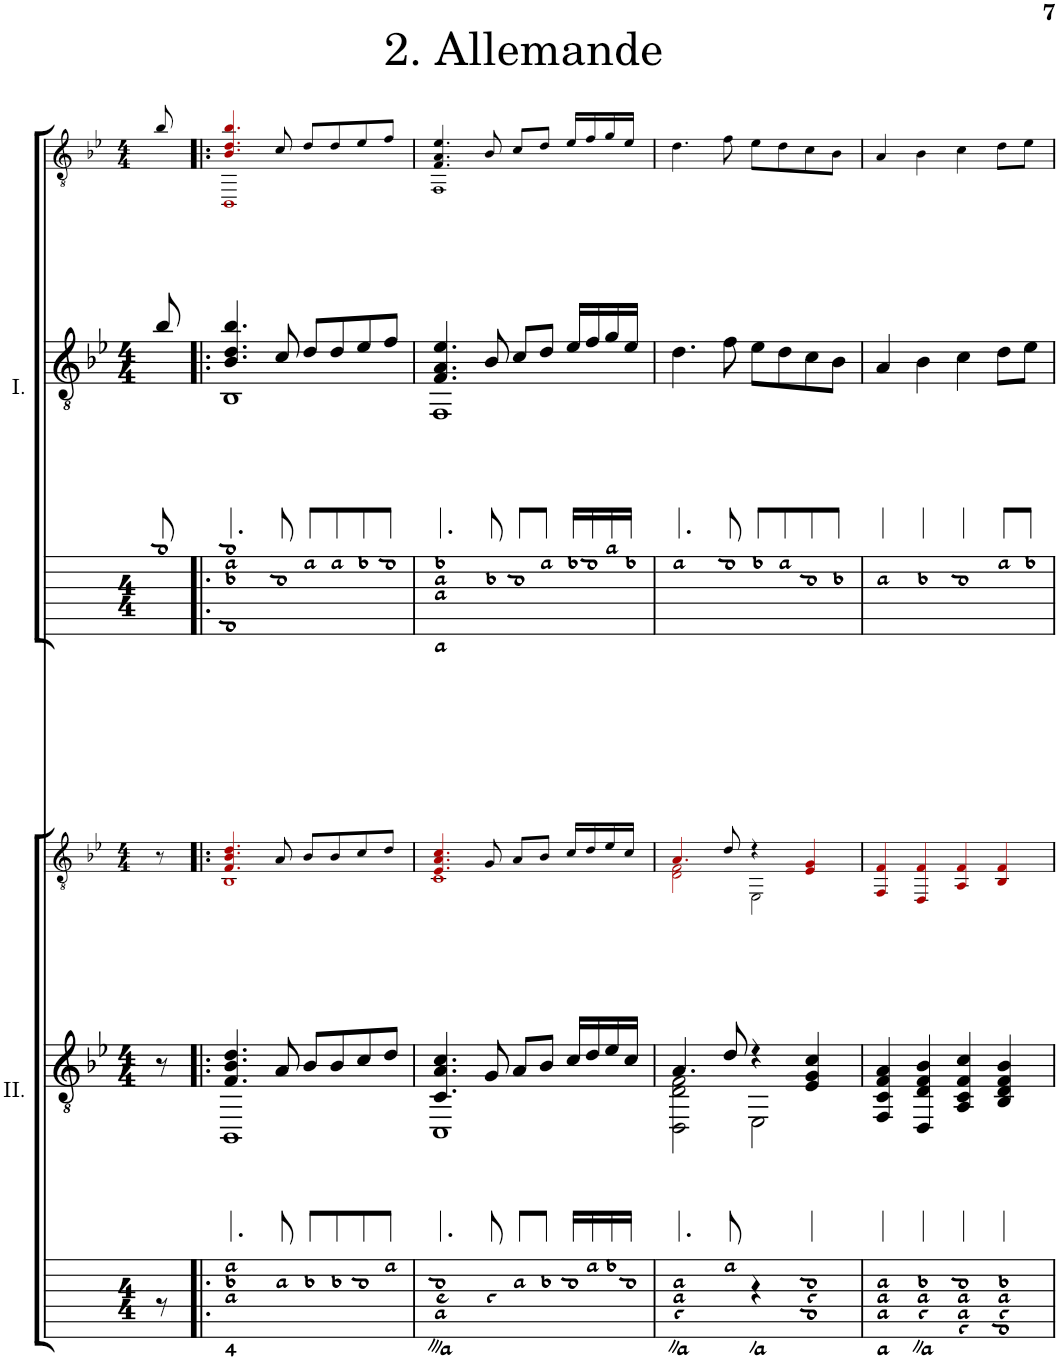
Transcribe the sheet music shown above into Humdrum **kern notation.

**kern	**kern	**kern	**kern	**kern	**kern
*part2	*part2	*part2	*part1	*part1	*part1
*staff6	*staff5	*staff4	*staff3	*staff2	*staff1
*I"II.	*	*	*I"I.	*	*
*I'II.	*	*	*I'I.	*	*
!!LO:PB:g=z
*stria6	*	*stria5	*stria6	*	*stria5
*	*clefGv2	*clefGv2	*	*clefGv2	*clefGv2
*k[b-e-]	*k[b-e-]	*k[b-e-]	*k[b-e-]	*k[b-e-]	*k[b-e-]
*M4/4	*M4/4	*M4/4	*M4/4	*M4/4	*M4/4
=	=	=	=	=	=
8r	8r	8r	8b-/	8b-/	8b-/
=1!|:	=1!|:	=1!|:	=1!|:	=1!|:	=1!|:
*^	*^	*^	*^	*^	*^
1BBB-	4.F/ 4.B-/ 4.d/	4.F/ 4.B-/ 4.d/	1BBB-	4.Fi/ 4.B-i/ 4.di/	1BB-i	1BB-	4.B-/ 4.d/ 4.b-/	4.B-/ 4.d/ 4.b-/	1BB-	4.B-i/ 4.di/ 4.b-i/	1BBB-i
.	8A/	8A/	.	8A/	.	.	8c/	8c/	.	8c/	.
.	8B-/L	8B-/L	.	8B-/L	.	.	8d/L	8d/L	.	8d/L	.
.	8B-/	8B-/	.	8B-/	.	.	8d/	8d/	.	8d/	.
.	8c/	8c/	.	8c/	.	.	8e-/	8e-/	.	8e-/	.
.	8d/J	8d/J	.	8d/J	.	.	8f/J	8f/J	.	8f/J	.
=2	=2	=2	=2	=2	=2	=2	=2	=2	=2	=2	=2
1CC	4.C/ 4.A/ 4.c/	4.C/ 4.A/ 4.c/	1CC	4.E-i/ 4.Ai/ 4.ci/	1Ci	1FF	4.F/ 4.A/ 4.e-/	4.F/ 4.A/ 4.e-/	1FF	4.F/ 4.A/ 4.e-/	1FF
.	8G/	8G/	.	8G/	.	.	8B-/	8B-/	.	8B-/	.
.	8A/L	8A/L	.	8A/L	.	.	8c/L	8c/L	.	8c/L	.
.	8B-/J	8B-/J	.	8B-/J	.	.	8d/J	8d/J	.	8d/J	.
.	16c/LL	16c/LL	.	16c/LL	.	.	16e-/LL	16e-/LL	.	16e-/LL	.
.	16d/	16d/	.	16d/	.	.	16f/	16f/	.	16f/	.
.	16e-/	16e-/	.	16e-/	.	.	16g/	16g/	.	16g/	.
.	16c/JJ	16c/JJ	.	16c/JJ	.	.	16e-/JJ	16e-/JJ	.	16e-/JJ	.
*	*	*	*	*	*	*v	*v	*	*	*	*
*	*	*	*	*	*	*	*v	*v	*	*
*	*	*	*	*	*	*	*	*v	*v
=3	=3	=3	=3	=3	=3	=3	=3	=3
2DD 2D 2F	4.A/	4.A/	2DD\ 2D\ 2F\	4.Ai/	2Di\ 2Fi\	4.d/	4.d\	4.d\
.	8d/	8d/	.	8d/	.	8f/	8f\	8f\
2EE-	4r	4r	2EE-\	4r	2EE-\	8e-/L	8e-\L	8e-\L
.	.	.	.	.	.	8d/	8d\	8d\
.	4E-/ 4G/ 4c/	4E-/ 4G/ 4c/	.	4E-i/ 4Gi/	.	8c/	8c\	8c\
.	.	.	.	.	.	8B-/J	8B-\J	8B-\J
*v	*v	*	*	*	*	*	*	*
*	*v	*v	*	*	*	*	*
*	*	*v	*v	*	*	*
=4	=4	=4	=4	=4	=4
4FF/ 4C/ 4F/ 4A/	4FF/ 4C/ 4F/ 4A/	4FFi/ 4Fi/	4A/	4A/	4A/
4DD/ 4D/ 4F/ 4B-/	4DD/ 4D/ 4F/ 4B-/	4DDi/ 4Fi/	4B-/	4B-\	4B-\
4AA/ 4C/ 4F/ 4c/	4AA/ 4C/ 4F/ 4c/	4AAi/ 4Fi/	4c/	4c\	4c\
4BB-/ 4D/ 4F/ 4B-/	4BB-/ 4D/ 4F/ 4B-/	4BB-i/ 4Fi/	8d/L	8d\L	8d\L
.	.	.	8e-/J	8e-\J	8e-\J
=	=	=	=	=	=
*-	*-	*-	*-	*-	*-
